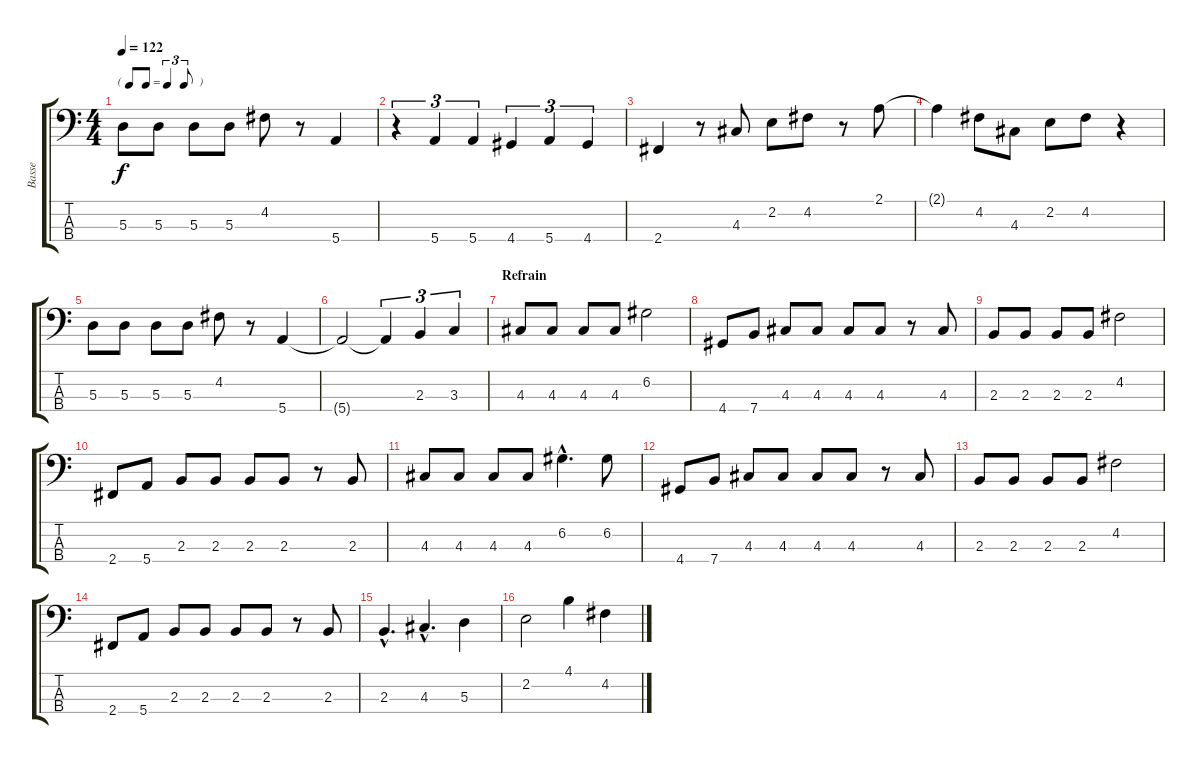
\track ("Basse" "Basse") {instrument electricbasspick}
\staff {score tabs}
\tuning (G2 D2 A1 E1) {hide}
\ts (4 4)
\tf triplet8th
\tempo 122
\clef f4
\ks c
5.3.8{dy f} 5.3.8 5.3.8 5.3.8 4.2.8 r.8 5.4.4 |
r.4{tu (3 2)} 5.4.4{tu (3 2)} 5.4.4{tu (3 2)} 4.4.4{tu (3 2)} 5.4.4{tu (3 2)} 4.4.4{tu (3 2)} |
2.4.4 r.8 4.3.8 2.2.8 4.2.8 r.8 2.1.8 |
2.1{t}.4 4.2.8 4.3.8 2.2.8 4.2.8 r.4 |
5.3.8 5.3.8 5.3.8 5.3.8 4.2.8 r.8 5.4.4 |
5.4{t}.2 5.4{t}.4{tu (3 2)} 2.3.4{tu (3 2)} 3.3.4{tu (3 2)} |
\section ("" "Refrain")
4.3.8 4.3.8 4.3.8 4.3.8 6.2.2 |
4.4.8 7.4.8 4.3.8 4.3.8 4.3.8 4.3.8 r.8 4.3.8 |
2.3.8 2.3.8 2.3.8 2.3.8 4.2.2 |
2.4.8 5.4.8 2.3.8 2.3.8 2.3.8 2.3.8 r.8 2.3.8 |
4.3.8 4.3.8 4.3.8 4.3.8 6.2{hac}.4{d} 6.2.8 |
4.4.8 7.4.8 4.3.8 4.3.8 4.3.8 4.3.8 r.8 4.3.8 |
2.3.8 2.3.8 2.3.8 2.3.8 4.2.2 |
2.4.8 5.4.8 2.3.8 2.3.8 2.3.8 2.3.8 r.8 2.3.8 |
2.3{hac}.4{d} 4.3{hac}.4{d} 5.3.4 |
2.2.2 4.1.4 4.2.4
